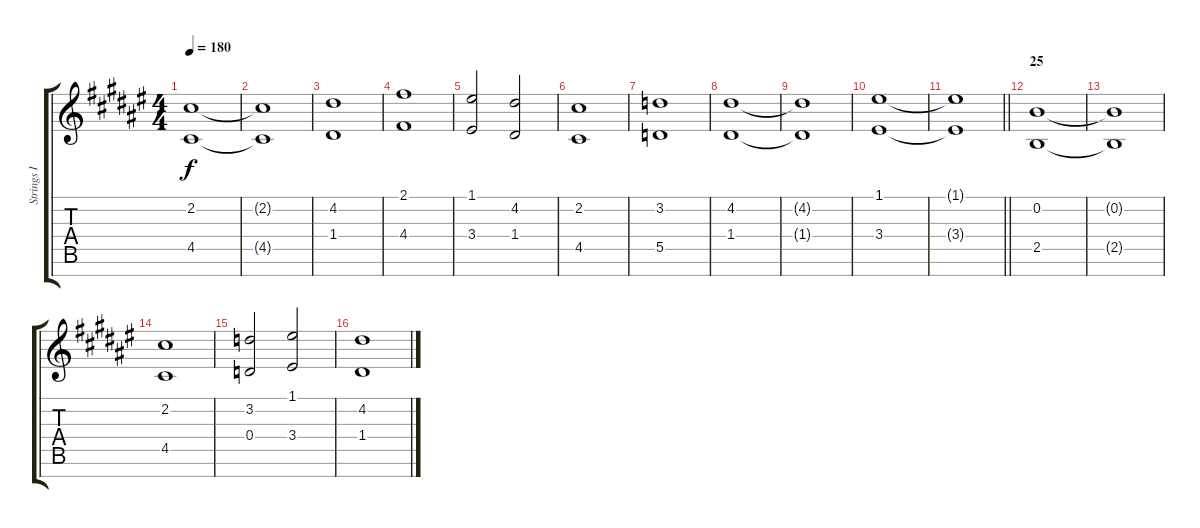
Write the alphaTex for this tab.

\track ("Strings I" "Strings I") {instrument stringensemble1}
\staff {score tabs}
\tuning (E5 B4 G4 D4 A3 E3 B2) {hide}
\ts (4 4)
\tempo 180
\clef g2
\ks f#
(2.2 4.5).1{dy f} |
(2.2{t} 4.5{t}).1 |
(4.2 1.4).1 |
(2.1 4.4).1 |
(1.1 3.4).2 (4.2 1.4).2 |
(2.2 4.5).1 |
(3.2 5.5).1 |
(4.2 1.4).1 |
(4.2{t} 1.4{t}).1 |
(1.1 3.4).1 |
\barLineRight lightlight
(1.1{t} 3.4{t}).1 |
\section ("" "25")
(0.2 2.5).1 |
(0.2{t} 2.5{t}).1 |
(2.2 4.5).1 |
(3.2 0.4).2 (1.1 3.4).2 |
(4.2 1.4).1
